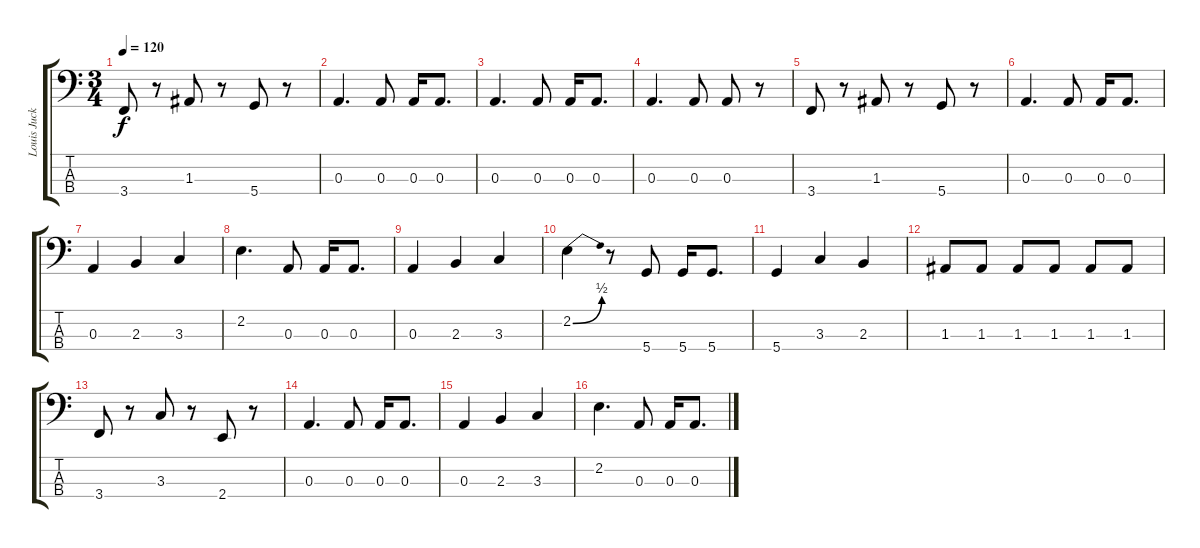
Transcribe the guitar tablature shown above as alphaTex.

\track ("Louis Jucker" "Louis Juck") {instrument electricbassfinger}
\staff {score tabs}
\tuning (G2 D2 A1 D1) {hide}
\ts (3 4)
\tempo 120
\clef f4
\ks c
3.4.8{dy f} r.8 1.3.8 r.8 5.4.8 r.8 |
0.3.4{d} 0.3.8 0.3.16 0.3.8{d} |
0.3.4{d} 0.3.8 0.3.16 0.3.8{d} |
0.3.4{d} 0.3.8 0.3.8 r.8 |
3.4.8 r.8 1.3.8 r.8 5.4.8 r.8 |
0.3.4{d} 0.3.8 0.3.16 0.3.8{d} |
0.3.4 2.3.4 3.3.4 |
2.2.4{d} 0.3.8 0.3.16 0.3.8{d} |
0.3.4 2.3.4 3.3.4 |
2.2{be (bend 0 0 60 2)}.4 r.8 5.4.8 5.4.16 5.4.8{d} |
5.4.4 3.3.4 2.3.4 |
1.3.8 1.3.8 1.3.8 1.3.8 1.3.8 1.3.8 |
3.4.8 r.8 3.3.8 r.8 2.4.8 r.8 |
0.3.4{d} 0.3.8 0.3.16 0.3.8{d} |
0.3.4 2.3.4 3.3.4 |
2.2.4{d} 0.3.8 0.3.16 0.3.8{d}
